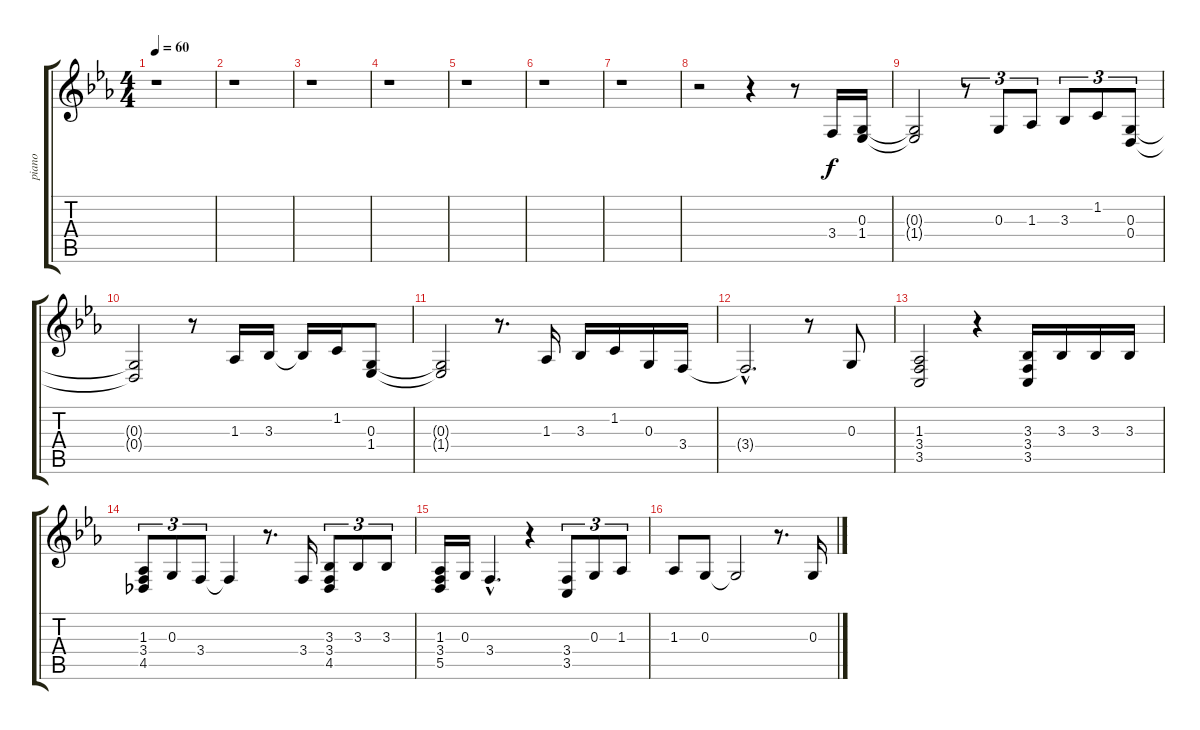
\track ("piano" "piano") {instrument acousticgrandpiano}
\staff {score tabs}
\tuning (E4 B3 G3 D3 A2 E2) {hide}
\ts (4 4)
\tempo 60
\clef g2
\ks eb
r.1{dy f instrument acousticgrandpiano} |
r.1 |
r.1 |
r.1 |
r.1 |
r.1 |
r.1 |
r.2 r.4 r.8 3.4.16 (0.3 1.4).16 |
(0.3{t} 1.4{t}).2 r.8{tu (3 2)} 0.3.8{tu (3 2)} 1.3.8{tu (3 2)} 3.3.8{tu (3 2)} 1.2.8{tu (3 2)} (0.3 0.4).8{tu (3 2)} |
(0.3{t} 0.4{t}).2 r.8 1.3.16 3.3.16 3.3{t}.16 1.2.16 (0.3 1.4).8 |
(0.3{t} 1.4{t}).2 r.8{d} 1.3.16 3.3.16 1.2.16 0.3.16 3.4.16 |
3.4{hac t}.2{d} r.8 0.3.8 |
(1.3 3.4 3.5).2 r.4 (3.3 3.4 3.5).16 3.3.16 3.3.16 3.3.16 |
(1.3 3.4 4.5).8{tu (3 2)} 0.3.8{tu (3 2)} 3.4.8{tu (3 2)} 3.4{t}.4 r.8{d} 3.4.16 (3.3 3.4 4.5).8{tu (3 2)} 3.3.8{tu (3 2)} 3.3.8{tu (3 2)} |
(1.3 3.4 5.5).16 0.3.16 3.4{hac}.4{d} r.4 (3.4 3.5).8{tu (3 2)} 0.3.8{tu (3 2)} 1.3.8{tu (3 2)} |
1.3.8 0.3.8 0.3{t}.2 r.8{d} 0.3.16
